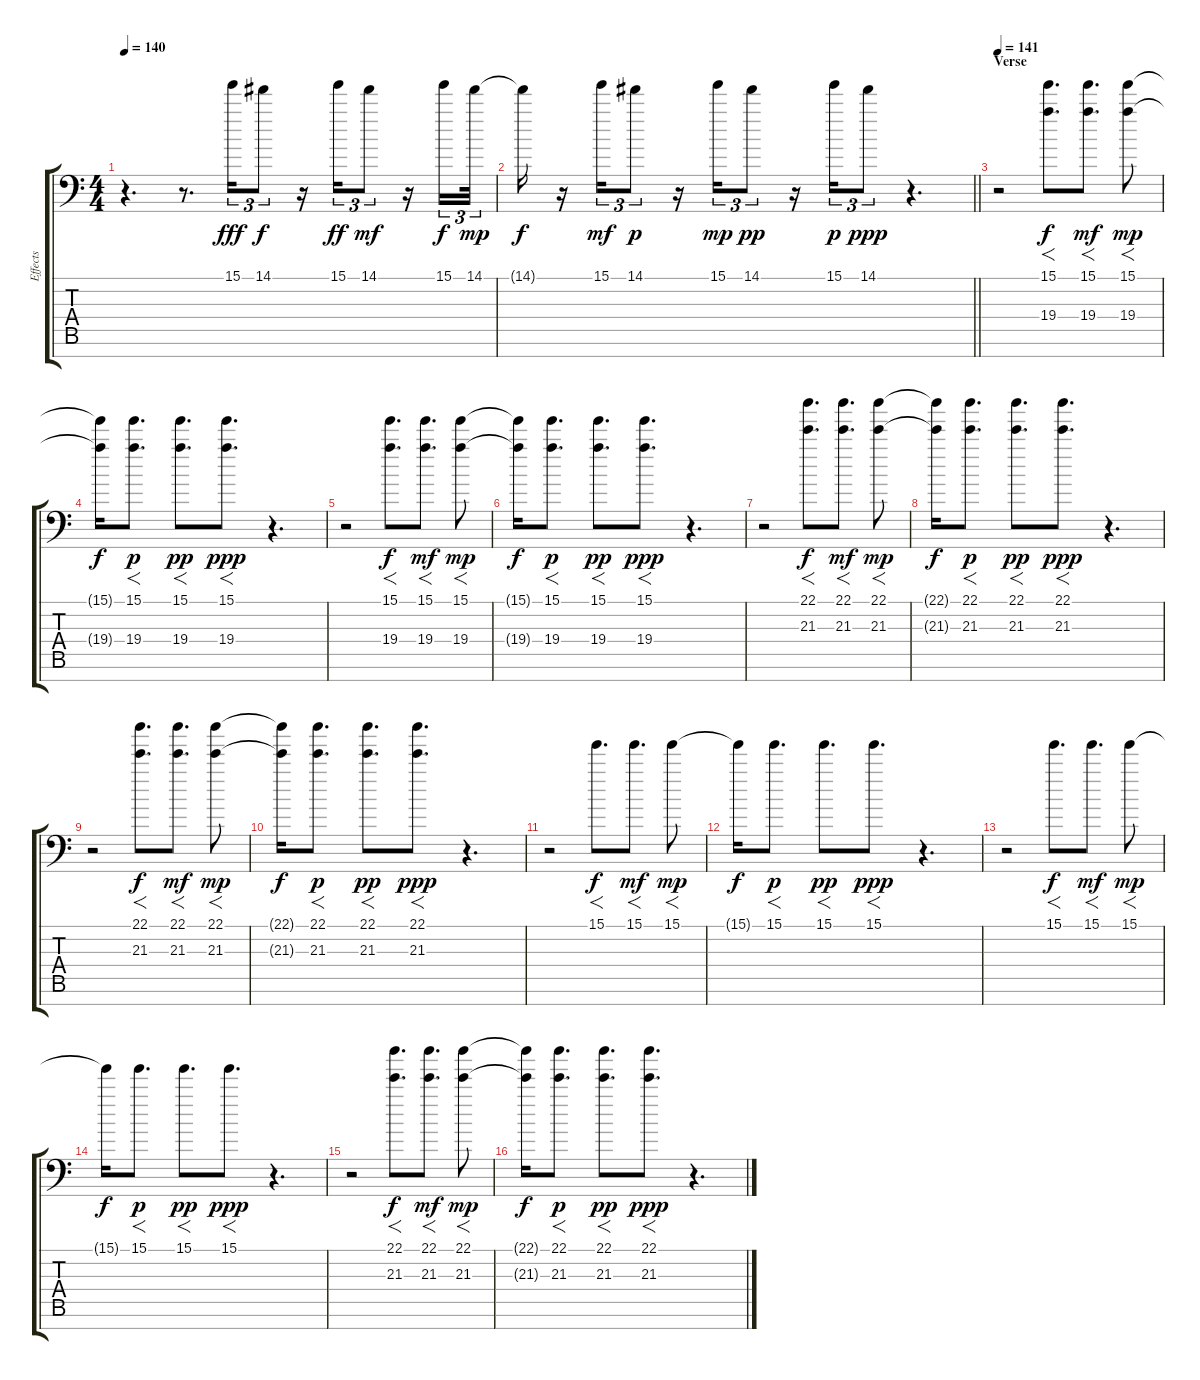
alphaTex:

\track ("Effects" "Effects") {instrument distortionguitar}
\staff {score tabs}
\tuning (E4 B3 G3 D3 A2 E2 E1) {hide}
\ts (4 4)
\tempo 140
\clef f4
\ks c
r.4{d dy ppp} r.8{d} 15.1.16{tu (3 2) dy fff} 14.1.8{tu (3 2) dy f} r.16 15.1.16{tu (3 2) dy ff} 14.1.8{tu (3 2) dy mf} r.16 15.1.16{tu (3 2) dy f} 14.1.32{tu (3 2) dy mp} |
\barLineRight lightlight
14.1{t}.16{dy f} r.16 15.1.16{tu (3 2) dy mf} 14.1.8{tu (3 2) dy p} r.16 15.1.16{tu (3 2) dy mp} 14.1.8{tu (3 2) dy pp} r.16 15.1.16{tu (3 2) dy p} 14.1.8{tu (3 2) dy ppp} r.4{d} |
\section ("" "Verse")
\tempo 141
r.2{volume 13} (15.1 19.4).8{f d dy f} (15.1 19.4).8{f d dy mf} (15.1 19.4).8{f dy mp} |
(15.1{t} 19.4{t}).16{dy f} (15.1 19.4).8{f d dy p} (15.1 19.4).8{f d dy pp} (15.1 19.4).8{f d dy ppp} r.4{d} |
r.2 (15.1 19.4).8{f d dy f} (15.1 19.4).8{f d dy mf} (15.1 19.4).8{f dy mp} |
(15.1{t} 19.4{t}).16{dy f} (15.1 19.4).8{f d dy p} (15.1 19.4).8{f d dy pp} (15.1 19.4).8{f d dy ppp} r.4{d} |
r.2 (22.1 21.3).8{f d dy f} (22.1 21.3).8{f d dy mf} (22.1 21.3).8{f dy mp} |
(22.1{t} 21.3{t}).16{dy f} (22.1 21.3).8{f d dy p} (22.1 21.3).8{f d dy pp} (22.1 21.3).8{f d dy ppp} r.4{d} |
r.2 (22.1 21.3).8{f d dy f} (22.1 21.3).8{f d dy mf} (22.1 21.3).8{f dy mp} |
(22.1{t} 21.3{t}).16{dy f} (22.1 21.3).8{f d dy p} (22.1 21.3).8{f d dy pp} (22.1 21.3).8{f d dy ppp} r.4{d} |
r.2 15.1.8{f d dy f} 15.1.8{f d dy mf} 15.1.8{f dy mp} |
15.1{t}.16{dy f} 15.1.8{f d dy p} 15.1.8{f d dy pp} 15.1.8{f d dy ppp} r.4{d} |
r.2 15.1.8{f d dy f} 15.1.8{f d dy mf} 15.1.8{f dy mp} |
15.1{t}.16{dy f} 15.1.8{f d dy p} 15.1.8{f d dy pp} 15.1.8{f d dy ppp} r.4{d} |
r.2 (22.1 21.3).8{f d dy f} (22.1 21.3).8{f d dy mf} (22.1 21.3).8{f dy mp} |
(22.1{t} 21.3{t}).16{dy f} (22.1 21.3).8{f d dy p} (22.1 21.3).8{f d dy pp} (22.1 21.3).8{f d dy ppp} r.4{d}
